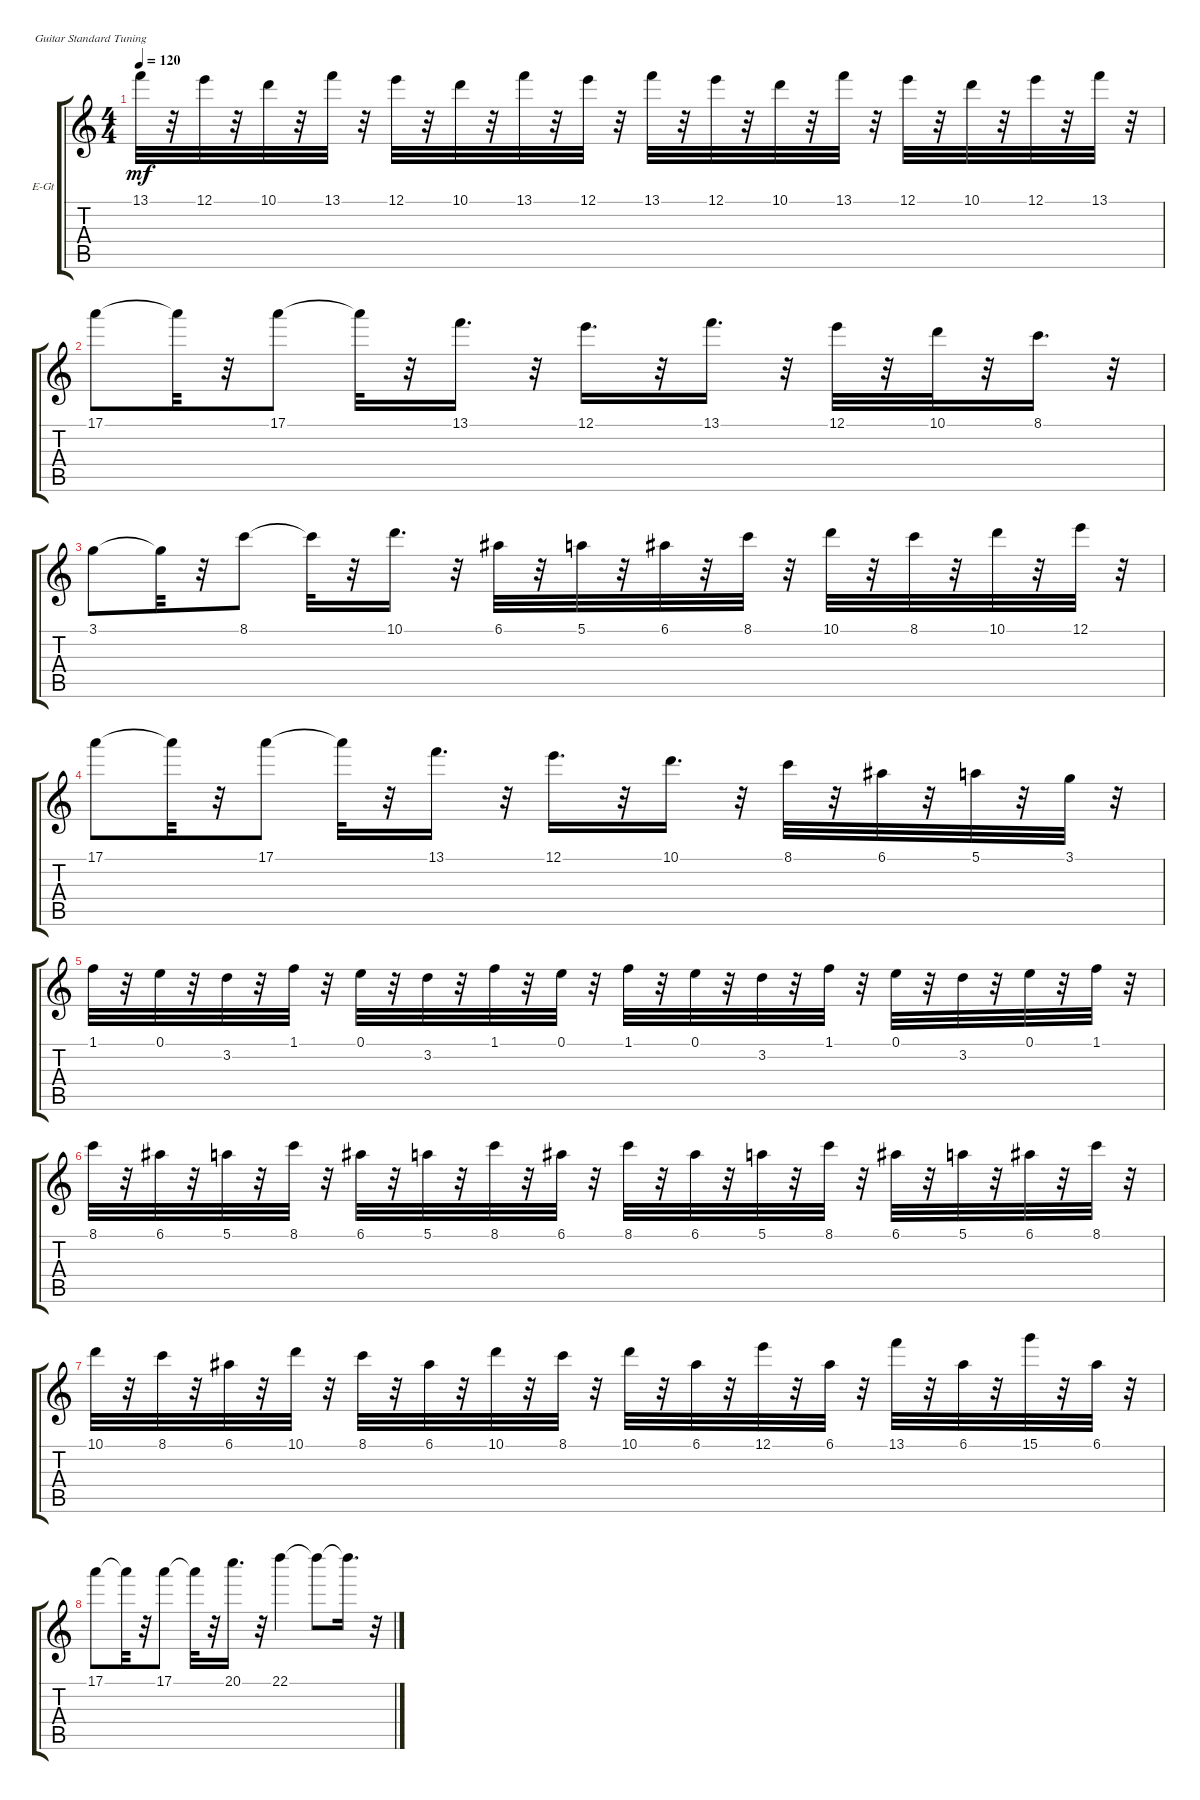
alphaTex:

\bracketExtendMode groupsimilarinstruments
\firstSystemTrackNameOrientation horizontal
\otherSystemsTrackNameOrientation horizontal
\track ("" "E-Gt") {instrument electricguitarclean}
\staff {score tabs}
\tuning (E4 B3 G3 D3 A2 E2)
\ts (4 4)
\tempo 120
\clef g2
\ks c
13.1.32{dy mf} r.32 12.1.32 r.32 10.1.32 r.32 13.1.32 r.32 12.1.32 r.32 10.1.32 r.32 13.1.32 r.32 12.1.32 r.32 13.1.32 r.32 12.1.32 r.32 10.1.32 r.32 13.1.32 r.32 12.1.32 r.32 10.1.32 r.32 12.1.32 r.32 13.1.32 r.32 |
17.1.8 17.1{t}.32 r.32 17.1.8 17.1{t}.32 r.32 13.1.16{d} r.32 12.1.16{d} r.32 13.1.16{d} r.32 12.1.32 r.32 10.1.32 r.32 8.1.16{d} r.32 |
3.1.8 3.1{t}.32 r.32 8.1.8 8.1{t}.32 r.32 10.1.16{d} r.32 6.1.32 r.32 5.1.32 r.32 6.1.32 r.32 8.1.32 r.32 10.1.32 r.32 8.1.32 r.32 10.1.32 r.32 12.1.32 r.32 |
17.1.8 17.1{t}.32 r.32 17.1.8 17.1{t}.32 r.32 13.1.16{d} r.32 12.1.16{d} r.32 10.1.16{d} r.32 8.1.32 r.32 6.1.32 r.32 5.1.32 r.32 3.1.32 r.32 |
1.1.32 r.32 0.1.32 r.32 3.2.32 r.32 1.1.32 r.32 0.1.32 r.32 3.2.32 r.32 1.1.32 r.32 0.1.32 r.32 1.1.32 r.32 0.1.32 r.32 3.2.32 r.32 1.1.32 r.32 0.1.32 r.32 3.2.32 r.32 0.1.32 r.32 1.1.32 r.32 |
8.1.32 r.32 6.1.32 r.32 5.1.32 r.32 8.1.32 r.32 6.1.32 r.32 5.1.32 r.32 8.1.32 r.32 6.1.32 r.32 8.1.32 r.32 6.1.32 r.32 5.1.32 r.32 8.1.32 r.32 6.1.32 r.32 5.1.32 r.32 6.1.32 r.32 8.1.32 r.32 |
10.1.32 r.32 8.1.32 r.32 6.1.32 r.32 10.1.32 r.32 8.1.32 r.32 6.1.32 r.32 10.1.32 r.32 8.1.32 r.32 10.1.32 r.32 6.1.32 r.32 12.1.32 r.32 6.1.32 r.32 13.1.32 r.32 6.1.32 r.32 15.1.32 r.32 6.1.32 r.32 |
17.1.8 17.1{t}.32 r.32 17.1.8 17.1{t}.32 r.32 20.1.16{d} r.32 22.1.4 22.1{t}.8 22.1{t}.16{d} r.32
